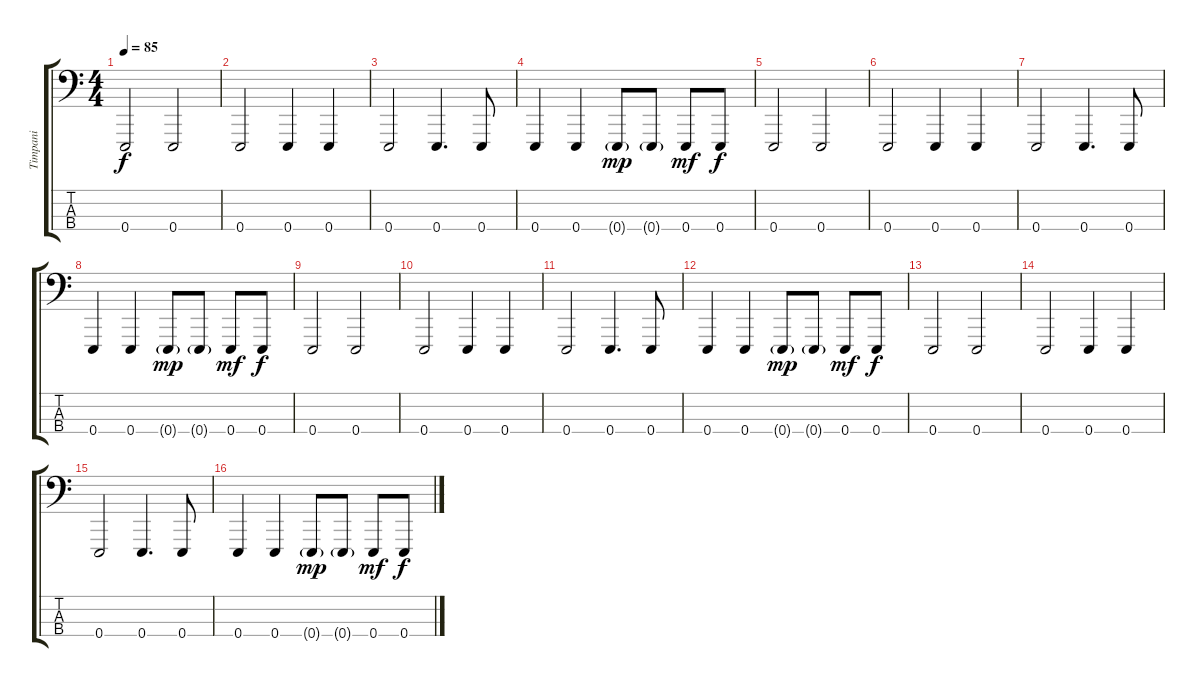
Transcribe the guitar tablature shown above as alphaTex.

\track ("Timpani" "Timpani") {instrument timpani}
\staff {score tabs}
\tuning (G2 D2 A1 E1) {hide}
\ts (4 4)
\tempo 85
\clef f4
\ks c
0.4.2{dy f} 0.4.2 |
0.4.2 0.4.4 0.4.4 |
0.4.2 0.4.4{d} 0.4.8 |
0.4.4 0.4.4 0.4{g}.8{dy mp} 0.4{g}.8 0.4.8{dy mf} 0.4.8{dy f} |
0.4.2 0.4.2 |
0.4.2 0.4.4 0.4.4 |
0.4.2 0.4.4{d} 0.4.8 |
0.4.4 0.4.4 0.4{g}.8{dy mp} 0.4{g}.8 0.4.8{dy mf} 0.4.8{dy f} |
0.4.2 0.4.2 |
0.4.2 0.4.4 0.4.4 |
0.4.2 0.4.4{d} 0.4.8 |
0.4.4 0.4.4 0.4{g}.8{dy mp} 0.4{g}.8 0.4.8{dy mf} 0.4.8{dy f} |
0.4.2 0.4.2 |
0.4.2 0.4.4 0.4.4 |
0.4.2 0.4.4{d} 0.4.8 |
0.4.4 0.4.4 0.4{g}.8{dy mp} 0.4{g}.8 0.4.8{dy mf} 0.4.8{dy f}
